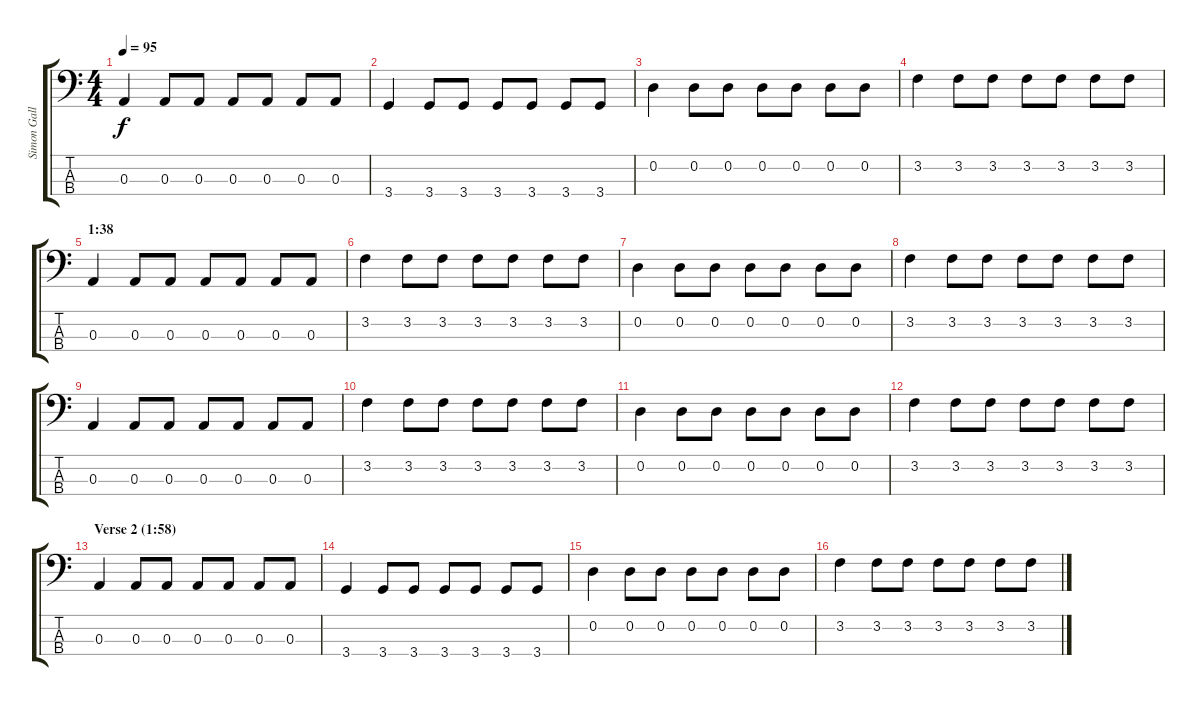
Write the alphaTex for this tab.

\track ("Simon Gallup (bass)" "Simon Gall") {instrument electricbasspick}
\staff {score tabs}
\tuning (G2 D2 A1 E1) {hide}
\ts (4 4)
\tempo 95
\clef f4
\ks c
0.3.4{dy f} 0.3.8 0.3.8 0.3.8 0.3.8 0.3.8 0.3.8 |
3.4.4 3.4.8 3.4.8 3.4.8 3.4.8 3.4.8 3.4.8 |
0.2.4 0.2.8 0.2.8 0.2.8 0.2.8 0.2.8 0.2.8 |
3.2.4 3.2.8 3.2.8 3.2.8 3.2.8 3.2.8 3.2.8 |
\section ("" "1:38")
0.3.4 0.3.8 0.3.8 0.3.8 0.3.8 0.3.8 0.3.8 |
3.2.4 3.2.8 3.2.8 3.2.8 3.2.8 3.2.8 3.2.8 |
0.2.4 0.2.8 0.2.8 0.2.8 0.2.8 0.2.8 0.2.8 |
3.2.4 3.2.8 3.2.8 3.2.8 3.2.8 3.2.8 3.2.8 |
0.3.4 0.3.8 0.3.8 0.3.8 0.3.8 0.3.8 0.3.8 |
3.2.4 3.2.8 3.2.8 3.2.8 3.2.8 3.2.8 3.2.8 |
0.2.4 0.2.8 0.2.8 0.2.8 0.2.8 0.2.8 0.2.8 |
3.2.4 3.2.8 3.2.8 3.2.8 3.2.8 3.2.8 3.2.8 |
\section ("" "Verse 2 (1:58)")
0.3.4 0.3.8 0.3.8 0.3.8 0.3.8 0.3.8 0.3.8 |
3.4.4 3.4.8 3.4.8 3.4.8 3.4.8 3.4.8 3.4.8 |
0.2.4 0.2.8 0.2.8 0.2.8 0.2.8 0.2.8 0.2.8 |
3.2.4 3.2.8 3.2.8 3.2.8 3.2.8 3.2.8 3.2.8
